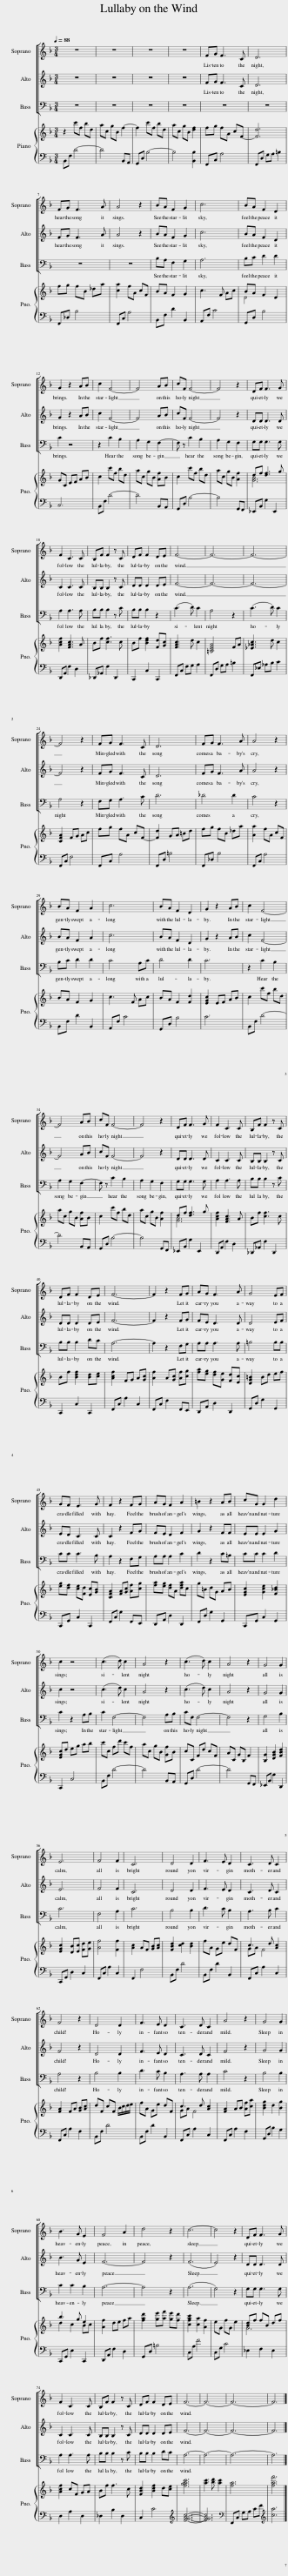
X:1
%%score [ 1 2 3 ] { ( 4 6 ) | 5 }
L:1/8
Q:1/4=88
M:3/4
I:linebreak $
K:F
V:1 treble
V:2 treble
V:3 bass
V:4 treble
V:6 treble
V:5 bass
V:1
 z6 | z6 | z6 | z6 | FG F3 C | %5
 D6 |$ FG F3 A | A4 z2 | BA F2 G2 | c6 | %10
 BA F2 D2 |$ G2 z2 AB | c2 F4- | F4 AB | cF F4- | %15
 F4 z2 | DF F3 G |$ F2 C3 C | B,F F2 z C | DF F2 DE | %20
 F6- | F6- | F6- |$ F4 z2 | FG F3 C | %25
 D6 | FG F3 A | A4 z2 |$ BA F2 A2 | c6 | %30
 BA F2 D2 | G2 z2 AB | c2 F4- |$ F4 AB | cF F4- | %35
 F4 z2 | DF F3 G | F2 C3 C | B,F F2 z C |$ DF F2 DE | %40
 F6- | F2 z2 FG | AG F3 A | G4 EF |$ GF E3 G | %45
 F2 z2 FG | AG F2 A2 | =B2 z2 AB | cG G2 d2 |$ c2 z4 | %50
 (c3 d) c2 | A4 z2 | (c3 d) c2 | A4 z2 | G4 G2 |$ %55
 E6 | F4 F2 | C6 | D4 D2 | F3 E D2 | %60
 C3 D C2 |$ F4 z2 | D4 D2 | F3 E D2 | C3 D C2 | %65
 A4 z2 | G4 G2 |$ B3 G E2 | F4 A2 | d4 z2 | %70
 c6- | c4 z2 | DF F3 G |$ F2 C3 C | B,F F2 z C | %75
 DF F2 DE | F6- | F6- | F6- | F6 |] %80
V:2
 z6 | z6 | z6 | z6 | FG F3 C | %5
 D6 |$ FG F3 A | A4 z2 | BA F2 G2 | c6 | %10
 BA F2 D2 |$ G2 z2 AB | c2 F4- | F4 AB | cF F4- | %15
 F4 z2 | DD D3 D |$ C2 C3 C | B,B, B,2 z C | DD D2 DE | %20
 F6- | F6- | F6- |$ F4 z2 | FG F3 C | %25
 D6 | FG F3 A | A4 z2 |$ BA F2 A2 | c6 | %30
 BA F2 D2 | G2 z2 AB | c2 F4- |$ F4 AB | cF F4- | %35
 F4 z2 | DD D3 D | C2 C3 C | B,B, B,2 z C |$ DD D2 DE | %40
 F6- | F2 z2 FG | FE D3 D | D4 EF |$ ED C3 C | %45
 C2 z2 FG | FE D2 F2 | G2 z2 FF | EE E2 G2 |$ c2 z4 | %50
 (c3 d) c2 | A4 z2 | (c3 d) c2 | A4 z2 | G4 G2 |$ %55
 E6 | F4 F2 | C6 | D4 D2 | F3 E D2 | %60
 C3 D C2 |$ F4 z2 | D4 D2 | F3 E D2 | C3 D C2 | %65
 F4 z2 | G4 G2 |$ B3 G E2 | F6- | F4 z2 | %70
 (F6 | E4) z2 | DD D3 D |$ C2 C3 C | B,B, B,2 z C | %75
 DD D2 DE | F6- | F6- | F6- | F6 |] %80
V:3
 z6 | z6 | z6 | z6 | z6 | %5
 z6 |$ z6 | z6 | B,A, F,2 G,2 | A,6 | %10
 B,C D2 D2 |$ C2 z4 | z2 C2 B,2 | A,2 G,2 F,2- | F, z C2 B,2 | %15
 A,2 G,2 F,2 | G,G, G,3 G, |$ A,2 A,3 A, | B,B, B,2 z C | B,B, B,2 z2 | %20
 (C3 D) C2 | A,4 z2 | (C3 D) C2 |$ A,4 z2 | F,G, A,3 C | %25
 D6 | _D4 D2 | C4 z2 |$ B,C D2 D2 | C4 A,C | %30
 D4 D2 | C6 | z2 C2 B,2 |$ A,2 G,2 F,2- | F, z C2 B,2 | %35
 A,2 G,2 F,2 | G,G, G,3 G, | A,2 A,3 A, | B,B, B,2 z C |$ B,B, B,2 DC | %40
 A,6- | A,2 z2 F,G, | A,A, A,3 A, | =B,4 B,B, |$ CC C3 B, | %45
 A,2 z2 F,G, | A,A, A,2 C2 | D2 z2 C=B, | CC C2 D2 |$ C2 z2 A,B, | %50
 C2 F,4- | F,4 A,B, | CF, F,4- | F,4 z2 | G,4 B,2 |$ %55
 C6 | F,4 A,2 | C6 | B,4 B,2 | D3 C B,2 | %60
 A,3 B, C2 |$ A,4 z2 | B,4 B,2 | D3 C B,2 | A,3 A, A,2 | %65
 C4 z2 | B,4 B,2 |$ C2 C2 B,2 | A,6- | A,4 z2 | %70
 (A,6 | G,4) z2 | G,G, G,3 G, |$ A,2 A,3 A, | B,B, B,2 z C | %75
 B,B, B,2 DC | A,6- | A,6- | A,6- | A,6 |] %80
V:4
 z2 c'f bd | ac gB f2- | f2 c'f bd | ac gB [df]2 | fg fA cF- | %5
 [Fd]6 |$ fg fB _da | [ca]2 fA cF | BA F2 G2 | c3 F Ac | %10
 BA F2 D2 |$ GC EF AB | c2 c'f bd | ac gB [Af]B | c2 c'f bd | %15
 ac gB [Af]2 | df [df]3 g |$ [Acf]2 [FAc]3 A | Bf [cf]3 c | Bf [Bdf]2 [Fd][Gc] | %20
 [FAc]3 d c2 | [=B,DFA]4 FA | [_E_Ac]3 d c2 |$ [CFA]2 FG Ac | fg fA cF- | %25
 [Fd]2 GA =Bd | fg fB _da | [Aa]2 fA cF |$ BA F2 G2 | c3 F Ac | %30
 BA F2 [Fd]2 | [EGc]2 EF AB | c2 c'f bd |$ ac gB [Af]B | c2 c'f bd | %35
 ac gB [Af]2 | df [df]3 g | [Acf]2 [FAc]3 A | Bf [cf]3 c |$ Bf [Bdf]2 [Bd][ce] | %40
 [Acf]2 FG A[Gc] | [Af]2 A[Gc] [Af][cg] | [fa][eg] [df][Ge] [Fd][Ec] | [DG=B]2 Bd ef |$ [eg][df] [ce][Fd] [Ec][GB] | %45
 [CFA]2 [FA][Gc] [Af][cg] | [fa][eg] [df]A [dfa]c | g=B dG AB | [EGc]2 [Gce]2 [F_Bd]2 |$ [EGc]d eg ab | %50
 c'c fd' c'f | ac gB [Gf]B | cC Fd cF | AC GB, F2 | [B,G]2 [DGB]2 [FBd]2 |$ %55
 [EGc]2 [DB][Ec] [Fd][Ge] | [Af]4 [Ff]2 | [Ac]2 AF [GB][Ac] | [FBd]2 [cd]2 [Bd]2 | fA Ge dF | %60
 c3 d [Ac]2 |$ [FA]2 FA [GB][Ac] | dF cF B/c/d/e/ | fA Ge dF | c3 d [Ac]2 | %65
 [FA]2 AB [Af][ca] | [Bdg]2 d2 [Bg]2 |$ b3 g e2 | [Af]2 de fa | [fad']2 [ge'][af'] [ge'][fd'] | %70
 [cfac']2 [ca]2 [Af]2 | eG fG e2 | [Bd]f fB df |$ [Acf]2 cF GA | Bf f3 c | %75
 [FBd]2 [Bdf]2 d[ce] | [fgac']6 | [ac']3 [bd'] [ac']2 | [fa]6 | [faf']6 |] %80
V:5
 B,,F, D4- | D4 B,,A,, | G,,D, B,4- | B,4 [B,,B,]2 | F,,C, A,4 | %5
 F,,D, G,A, =B,2 |$ F,,_D, B,4 | F,,C, A,4 | B,,F, D2 B,,2 | A,,F, C4 | %10
 G,,D, B,4 |$ C,6 | B,,F, D4- | D4 B,,A,, | G,,D, B,4- | %15
 B,4 G,,F,, | _E,,B,, G,2 E,,2 |$ D,,A,, F,2 D,2 | _D,,_A,, F,2 D,,2 | C,,2 C,2 C,,2 | %20
 F,,C, F,G, A,2 | F,,D, G,A, =B,2 | F,,_E, _A,B, C2 |$ F,,C, F,4 | F,,C, A,4 | %25
 F,,D, =B,4 | F,,_D, B,4 | F,,C, A,4 |$ B,,F, D2 B,,2 | A,,F, C4 | %30
 G,,D, B,4 | C6 | B,,F, D4- |$ D4 B,,A,, | G,,D, B,4- | %35
 B,4 G,,F,, | _E,,B,, G,2 E,,2 | D,,A,, F,2 D,2 | _D,,_A,, F,2 D,,2 |$ C,,2 C,2 C,,2 | %40
 F,,C, A,2 C,2 | F,,C, F,2 F,,E,, | D,,A,, D,2 D,,2 | G,,D, G,2 G,,2 |$ C,,G,, C,2 C,,2 | %45
 F,,C, G,2 F,,E,, | D,,A,, D,2 D,,2 | F,,D, G,2 G,,2 | C,,G,, C,2 G,,2 |$ C,,2 C,4 | %50
 B,,F, D4- | D4 B,,A,, | G,,D, D4- | D4 G,,F,, | _E,,B,, G,2 D,,2 |$ %55
 C,,G,, D,2 C,2 | F,,C, A,2 C,2 | F,,2 F,4 | B,,F, D4 | B,,F, D2 B,,2 | %60
 F,,C, A,2 C,2 |$ F,,C, A,2 F,2 | B,,F, D4 | B,,F, D2 B,,2 | F,,C, A,2 C,2 | %65
 F,,C, A,2 F,2 | G,,D, B,2 G,2 |$ C,,G,, E,2 C,,2 | D,,A,, F,2 D,2 | G,,D, =B,4 | %70
 C,A, F4 | C,G, C4 | _E,2 F,2 E,2 |$ D,2 A,2 D,2 | _D,2 B,2 D,2 | %75
 C,2 C4 |[K:treble] [FGAc]6- | [FGAc]6 |[K:bass] F,,C, G,A, CF |[K:treble] [ca]6 |] %80
V:6
 x6 | x6 | x6 | x6 | x6 | %5
 x6 |$ x6 | x6 | x6 | x6 | %10
 D4 x2 |$ x6 | x6 | x6 | x6 | %15
 x6 | [GB]6 |$ x6 | x6 | x6 | %20
 x6 | x6 | x6 |$ x6 | x6 | %25
 x6 | x6 | x6 |$ x6 | x6 | %30
 x6 | x6 | x6 |$ x6 | x6 | %35
 x6 | [GB]6 | x6 | x6 |$ x6 | %40
 x6 | x6 | x6 | x6 |$ x6 | %45
 x6 | x6 | x6 | x6 |$ x6 | %50
 x6 | x6 | x6 | x6 | x6 |$ %55
 x6 | x6 | x6 | x6 | x6 | %60
 GA F4 |$ x6 | x6 | x6 | GA F4 | %65
 x6 | x6 |$ d2 c2 Bc | x6 | x6 | %70
 x6 | x6 | G6 |$ x6 | x6 | %75
 x6 | x6 | x6 | x6 | x6 |] %80
